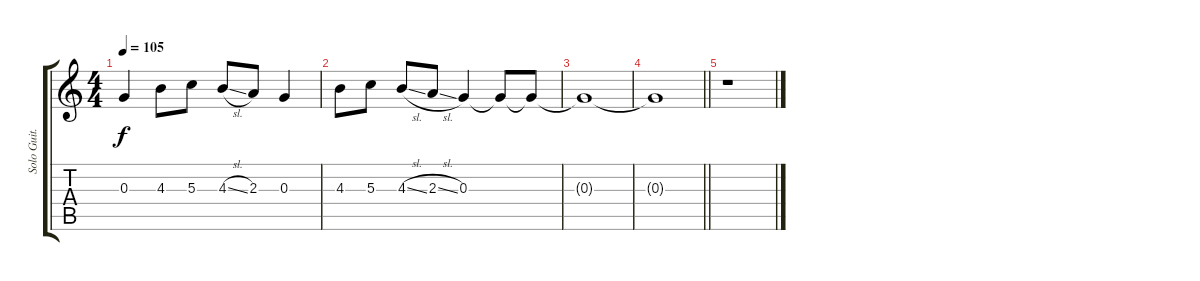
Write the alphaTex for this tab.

\track ("Solo Guit. 1" "Solo Guit.") {instrument overdrivenguitar}
\staff {score tabs}
\tuning (E4 B3 G3 D3 A2 E2) {hide}
\ts (4 4)
\tempo 105
\clef g2
\ks c
0.3.4{dy f} 4.3.8 5.3.8 4.3{sl}.8 2.3.8 0.3.4 |
4.3.8 5.3.8 4.3{sl}.8 2.3{sl}.8 0.3.4 0.3{t}.8 0.3{t}.8 |
0.3{t}.1 |
\barLineRight lightlight
0.3{t}.1 |
r.1
